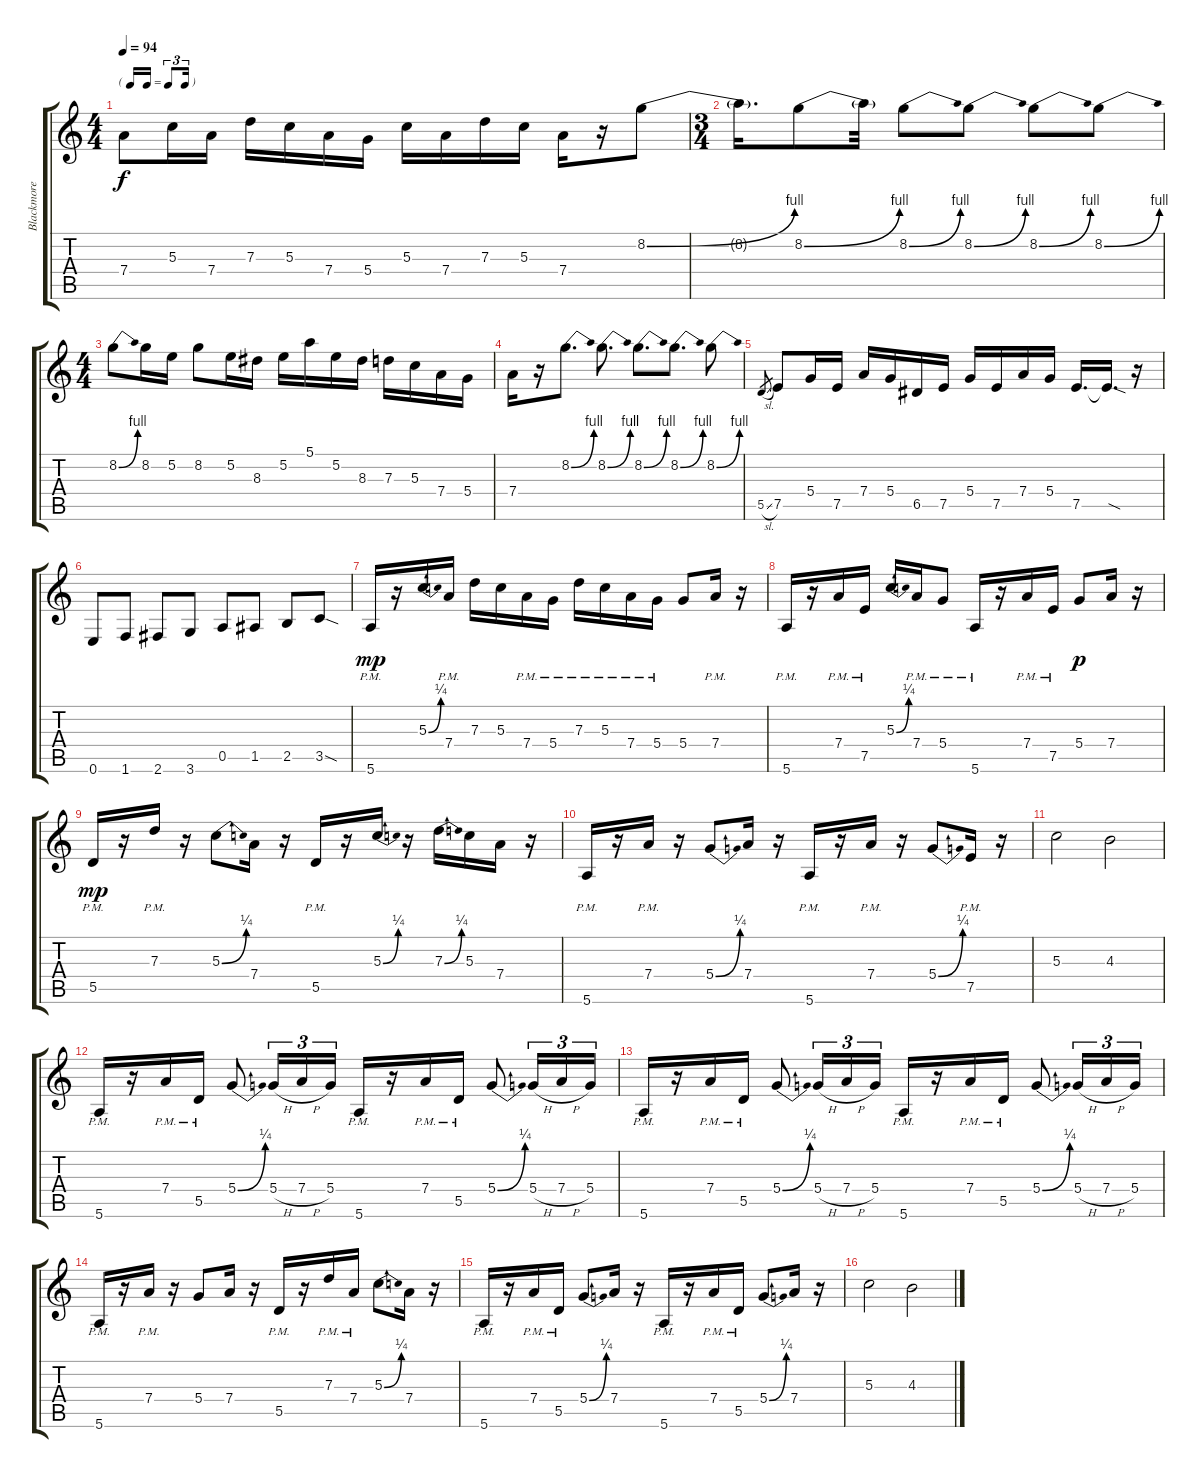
\track ("Blackmore Rythm" "Blackmore ") {instrument overdrivenguitar}
\staff {score tabs}
\tuning (E4 B3 G3 D3 A2 E2) {hide}
\ts (4 4)
\tf triplet16th
\tempo 94
\clef g2
\ks c
7.4.8{dy f} 5.3.16 7.4.16 7.3.16 5.3.16 7.4.16 5.4.16 5.3.16 7.4.16 7.3.16 5.3.16 7.4.16 r.16 8.2{be (bend 0 0 60 4)}.8 |
\ts (3 4)
8.2{t}.16{d} 8.2{be (bend 0 0 60 4)}.8 8.2{t}.32 8.2{be (bend 0 0 60 4)}.8 8.2{be (bend 0 0 60 4)}.8 8.2{be (bend 0 0 60 4)}.8 8.2{be (bend 0 0 60 4)}.8 |
\ts (4 4)
8.2{be (bend 0 0 60 4)}.8 8.2.16 5.2.16 8.2.8 5.2.16 8.3.16 5.2.16 5.1.16 5.2.16 8.3.16 7.3.16 5.3.16 7.4.16 5.4.16 |
7.4.16 r.16 8.2{be (bend 0 0 60 4)}.8{d} 8.2{be (bend 0 0 60 4)}.8{d} 8.2{be (bend 0 0 60 4)}.8{d} 8.2{be (bend 0 0 60 4)}.8{d} 8.2{be (bend 0 0 60 4)}.8 |
5.5{sl}.8{gr} 7.5.8 5.4.16 7.5.16 7.4.16 5.4.16 6.5.16 7.5.16 5.4.16 7.5.16 7.4.16 5.4.16 7.5.16{d} 7.5{sod t}.16{d} r.16 |
0.6.8 1.6.8 2.6.8 3.6.8 0.5.8 1.5.8 2.5.8 3.5{sod}.8 |
5.6{pm}.16{dy mp volume 13} r.16 5.3{be (bend 0 0 60 1)}.16 7.4{pm}.16 7.3.16 5.3.16 7.4{pm}.16 5.4{pm}.16 7.3{pm}.16 5.3{pm}.16 7.4{pm}.16 5.4{pm}.16 5.4.8 7.4{pm}.16 r.16 |
5.6{pm}.16 r.16 7.4{pm}.16 7.5{pm}.16 5.3{be (bend 0 0 60 1)}.16 7.4{pm}.16 5.4{pm}.8 5.6{pm}.16 r.16 7.4{pm}.16 7.5{pm}.16 5.4.8{dy p} 7.4.16 r.16 |
5.5{pm}.16{dy mp} r.16 7.3{pm}.16 r.16 5.3{be (bend 0 0 60 1)}.8 7.4.16 r.16 5.5{pm}.16 r.16 5.3{be (bend 0 0 60 1)}.16 r.16 7.3{be (bend 0 0 60 1)}.16 5.3.16 7.4.16 r.16 |
5.6{pm}.16 r.16 7.4{pm}.16 r.16 5.4{be (bend 0 0 60 1)}.8 7.4.16 r.16 5.6{pm}.16 r.16 7.4{pm}.16 r.16 5.4{be (bend 0 0 60 1)}.8 7.5{pm}.16 r.16 |
5.3.2 4.3.2 |
5.6{pm}.16 r.16 7.4{pm}.16 5.5{pm}.16 5.4{be (bend 0 0 60 1)}.8 5.4{h}.16{tu (3 2)} 7.4{h}.16{tu (3 2)} 5.4.16{tu (3 2)} 5.6{pm}.16 r.16 7.4{pm}.16 5.5{pm}.16 5.4{be (bend 0 0 60 1)}.8 5.4{h}.16{tu (3 2)} 7.4{h}.16{tu (3 2)} 5.4.16{tu (3 2)} |
5.6{pm}.16 r.16 7.4{pm}.16 5.5{pm}.16 5.4{be (bend 0 0 60 1)}.8 5.4{h}.16{tu (3 2)} 7.4{h}.16{tu (3 2)} 5.4.16{tu (3 2)} 5.6{pm}.16 r.16 7.4{pm}.16 5.5{pm}.16 5.4{be (bend 0 0 60 1)}.8 5.4{h}.16{tu (3 2)} 7.4{h}.16{tu (3 2)} 5.4.16{tu (3 2)} |
5.6{pm}.16 r.16 7.4{pm}.16 r.16 5.4.8 7.4.16 r.16 5.5{pm}.16 r.16 7.3{pm}.16 7.4{pm}.16 5.3{be (bend 0 0 60 1)}.8 7.4.16 r.16 |
5.6{pm}.16 r.16 7.4{pm}.16 5.5{pm}.16 5.4{be (bend 0 0 60 1)}.8 7.4.16 r.16 5.6{pm}.16 r.16 7.4{pm}.16 5.5{pm}.16 5.4{be (bend 0 0 60 1)}.8 7.4.16 r.16 |
5.3.2 4.3.2
